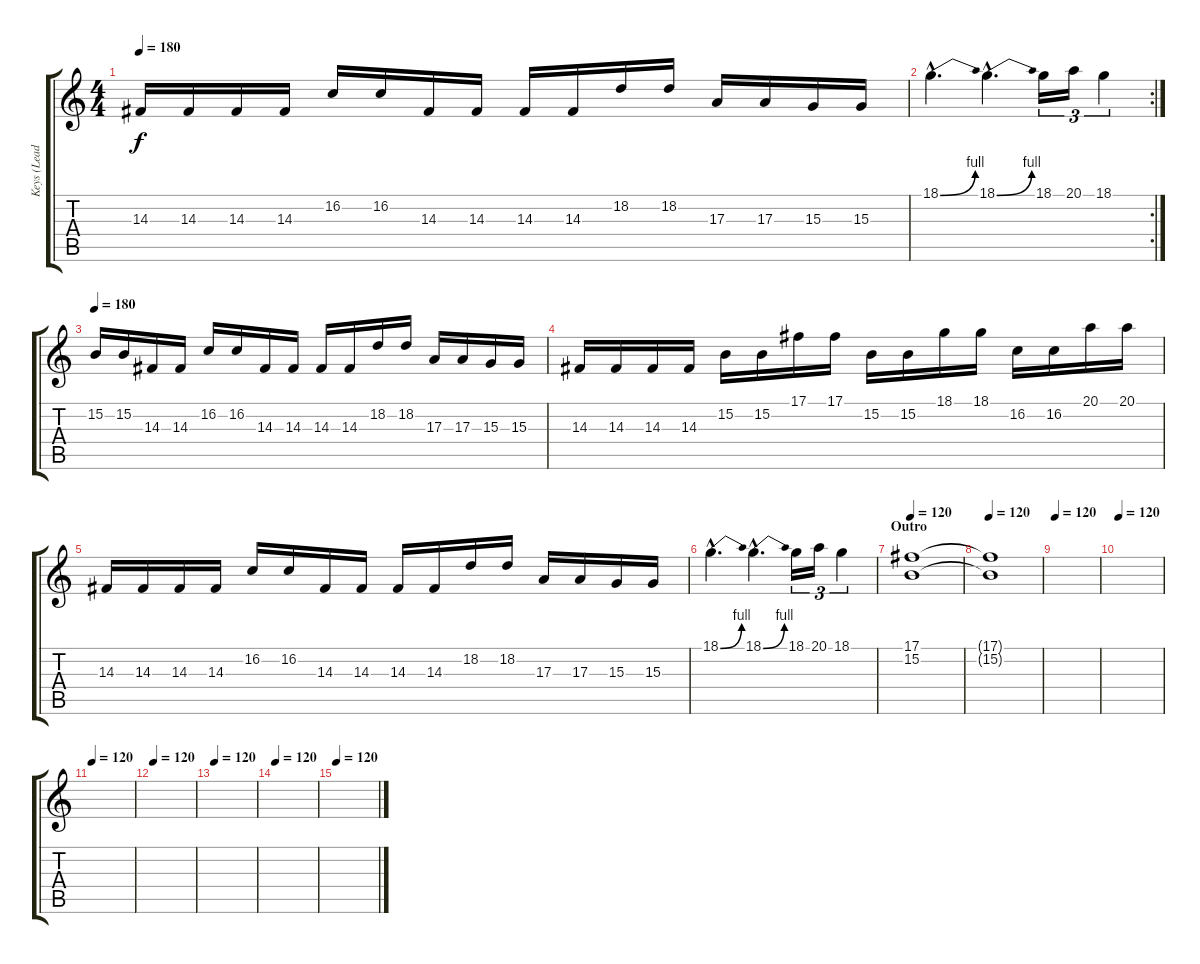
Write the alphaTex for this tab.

\track ("Keys (Lead)" "Keys (Lead") {instrument lead1square}
\staff {score tabs}
\tuning (Db4 Ab3 E3 B2 Gb2 B1) {hide}
\ts (4 4)
\tempo 180
\clef g2
\ks c
14.3.16{dy f} 14.3.16 14.3.16 14.3.16 16.2.16 16.2.16 14.3.16 14.3.16 14.3.16 14.3.16 18.2.16 18.2.16 17.3.16 17.3.16 15.3.16 15.3.16 |
\rc 2
18.1{be (bend 0 0 60 4) hac}.4{d} 18.1{be (bend 0 0 60 4) hac}.4{d} 18.1.16{tu (3 2)} 20.1.16{tu (3 2)} 18.1.4{tu (3 2)} |
\tempo 180
15.2.16{volume 13} 15.2.16 14.3.16 14.3.16 16.2.16 16.2.16 14.3.16 14.3.16 14.3.16 14.3.16 18.2.16 18.2.16 17.3.16 17.3.16 15.3.16 15.3.16 |
14.3.16 14.3.16 14.3.16 14.3.16 15.2.16 15.2.16 17.1.16 17.1.16 15.2.16 15.2.16 18.1.16 18.1.16 16.2.16 16.2.16 20.1.16 20.1.16 |
14.3.16 14.3.16 14.3.16 14.3.16 16.2.16 16.2.16 14.3.16 14.3.16 14.3.16 14.3.16 18.2.16 18.2.16 17.3.16 17.3.16 15.3.16 15.3.16 |
18.1{be (bend 0 0 60 4) hac}.4{d} 18.1{be (bend 0 0 60 4) hac}.4{d} 18.1.16{tu (3 2)} 20.1.16{tu (3 2)} 18.1.4{tu (3 2)} |
\section ("" "Outro")
\tempo 120
(17.1 15.2).1 |
\tempo 120
(17.1{t} 15.2{t}).1 |
\tempo 120
|
\tempo 120
|
\tempo 120
|
\tempo 120
|
\tempo 120
|
\tempo 120
|
\tempo 120
